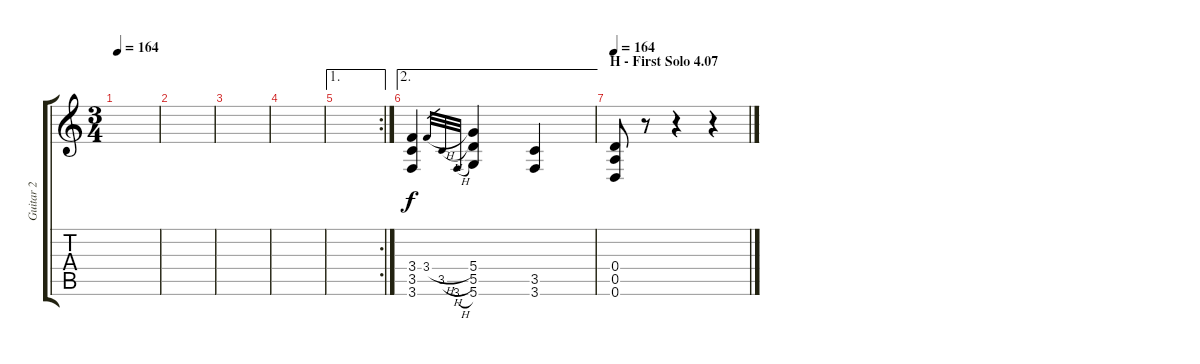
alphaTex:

\track ("Guitar 2" "Guitar 2") {instrument distortionguitar}
\staff {score tabs}
\tuning (E4 B3 G3 D3 A2 D2) {hide}
\ts (3 4)
\tempo 164
\clef g2
\ks c
|
|
|
|
\ae 1
\rc 2
|
\ae 2
(3.4 3.5 3.6).4 3.4{h}.32{gr} 3.5{h}.32{gr} 3.6{h}.32{gr} (5.4 5.5 5.6).4 (3.5 3.6).4 |
\section ("" "H - First Solo 4.07")
\tempo 164
(0.4 0.5 0.6).8 r.8 r.4 r.4
